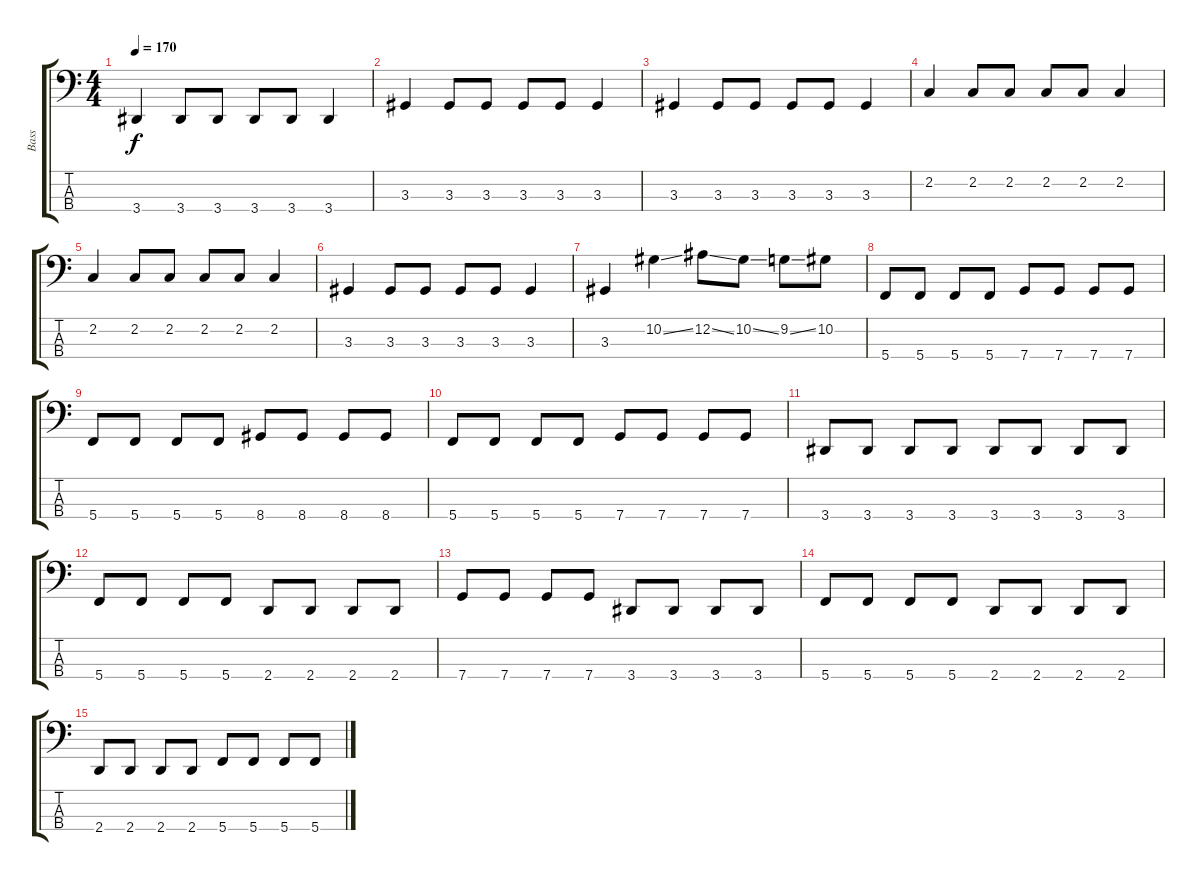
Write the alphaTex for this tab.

\track ("Bass" "Bass") {instrument electricbassfinger}
\staff {score tabs}
\tuning (Eb2 Bb1 F1 C1) {hide}
\ts (4 4)
\tempo 170
\clef f4
\ks c
3.4.4{dy f} 3.4.8 3.4.8 3.4.8 3.4.8 3.4.4 |
3.3.4 3.3.8 3.3.8 3.3.8 3.3.8 3.3.4 |
3.3.4 3.3.8 3.3.8 3.3.8 3.3.8 3.3.4 |
2.2.4 2.2.8 2.2.8 2.2.8 2.2.8 2.2.4 |
2.2.4 2.2.8 2.2.8 2.2.8 2.2.8 2.2.4 |
3.3.4 3.3.8 3.3.8 3.3.8 3.3.8 3.3.4 |
3.3.4 10.2{ss}.4 12.2{ss}.8 10.2{ss}.8 9.2{ss}.8 10.2.8 |
5.4.8 5.4.8 5.4.8 5.4.8 7.4.8 7.4.8 7.4.8 7.4.8 |
5.4.8 5.4.8 5.4.8 5.4.8 8.4.8 8.4.8 8.4.8 8.4.8 |
5.4.8 5.4.8 5.4.8 5.4.8 7.4.8 7.4.8 7.4.8 7.4.8 |
3.4.8 3.4.8 3.4.8 3.4.8 3.4.8 3.4.8 3.4.8 3.4.8 |
5.4.8 5.4.8 5.4.8 5.4.8 2.4.8 2.4.8 2.4.8 2.4.8 |
7.4.8 7.4.8 7.4.8 7.4.8 3.4.8 3.4.8 3.4.8 3.4.8 |
5.4.8 5.4.8 5.4.8 5.4.8 2.4.8 2.4.8 2.4.8 2.4.8 |
2.4.8 2.4.8 2.4.8 2.4.8 5.4.8 5.4.8 5.4.8 5.4.8
